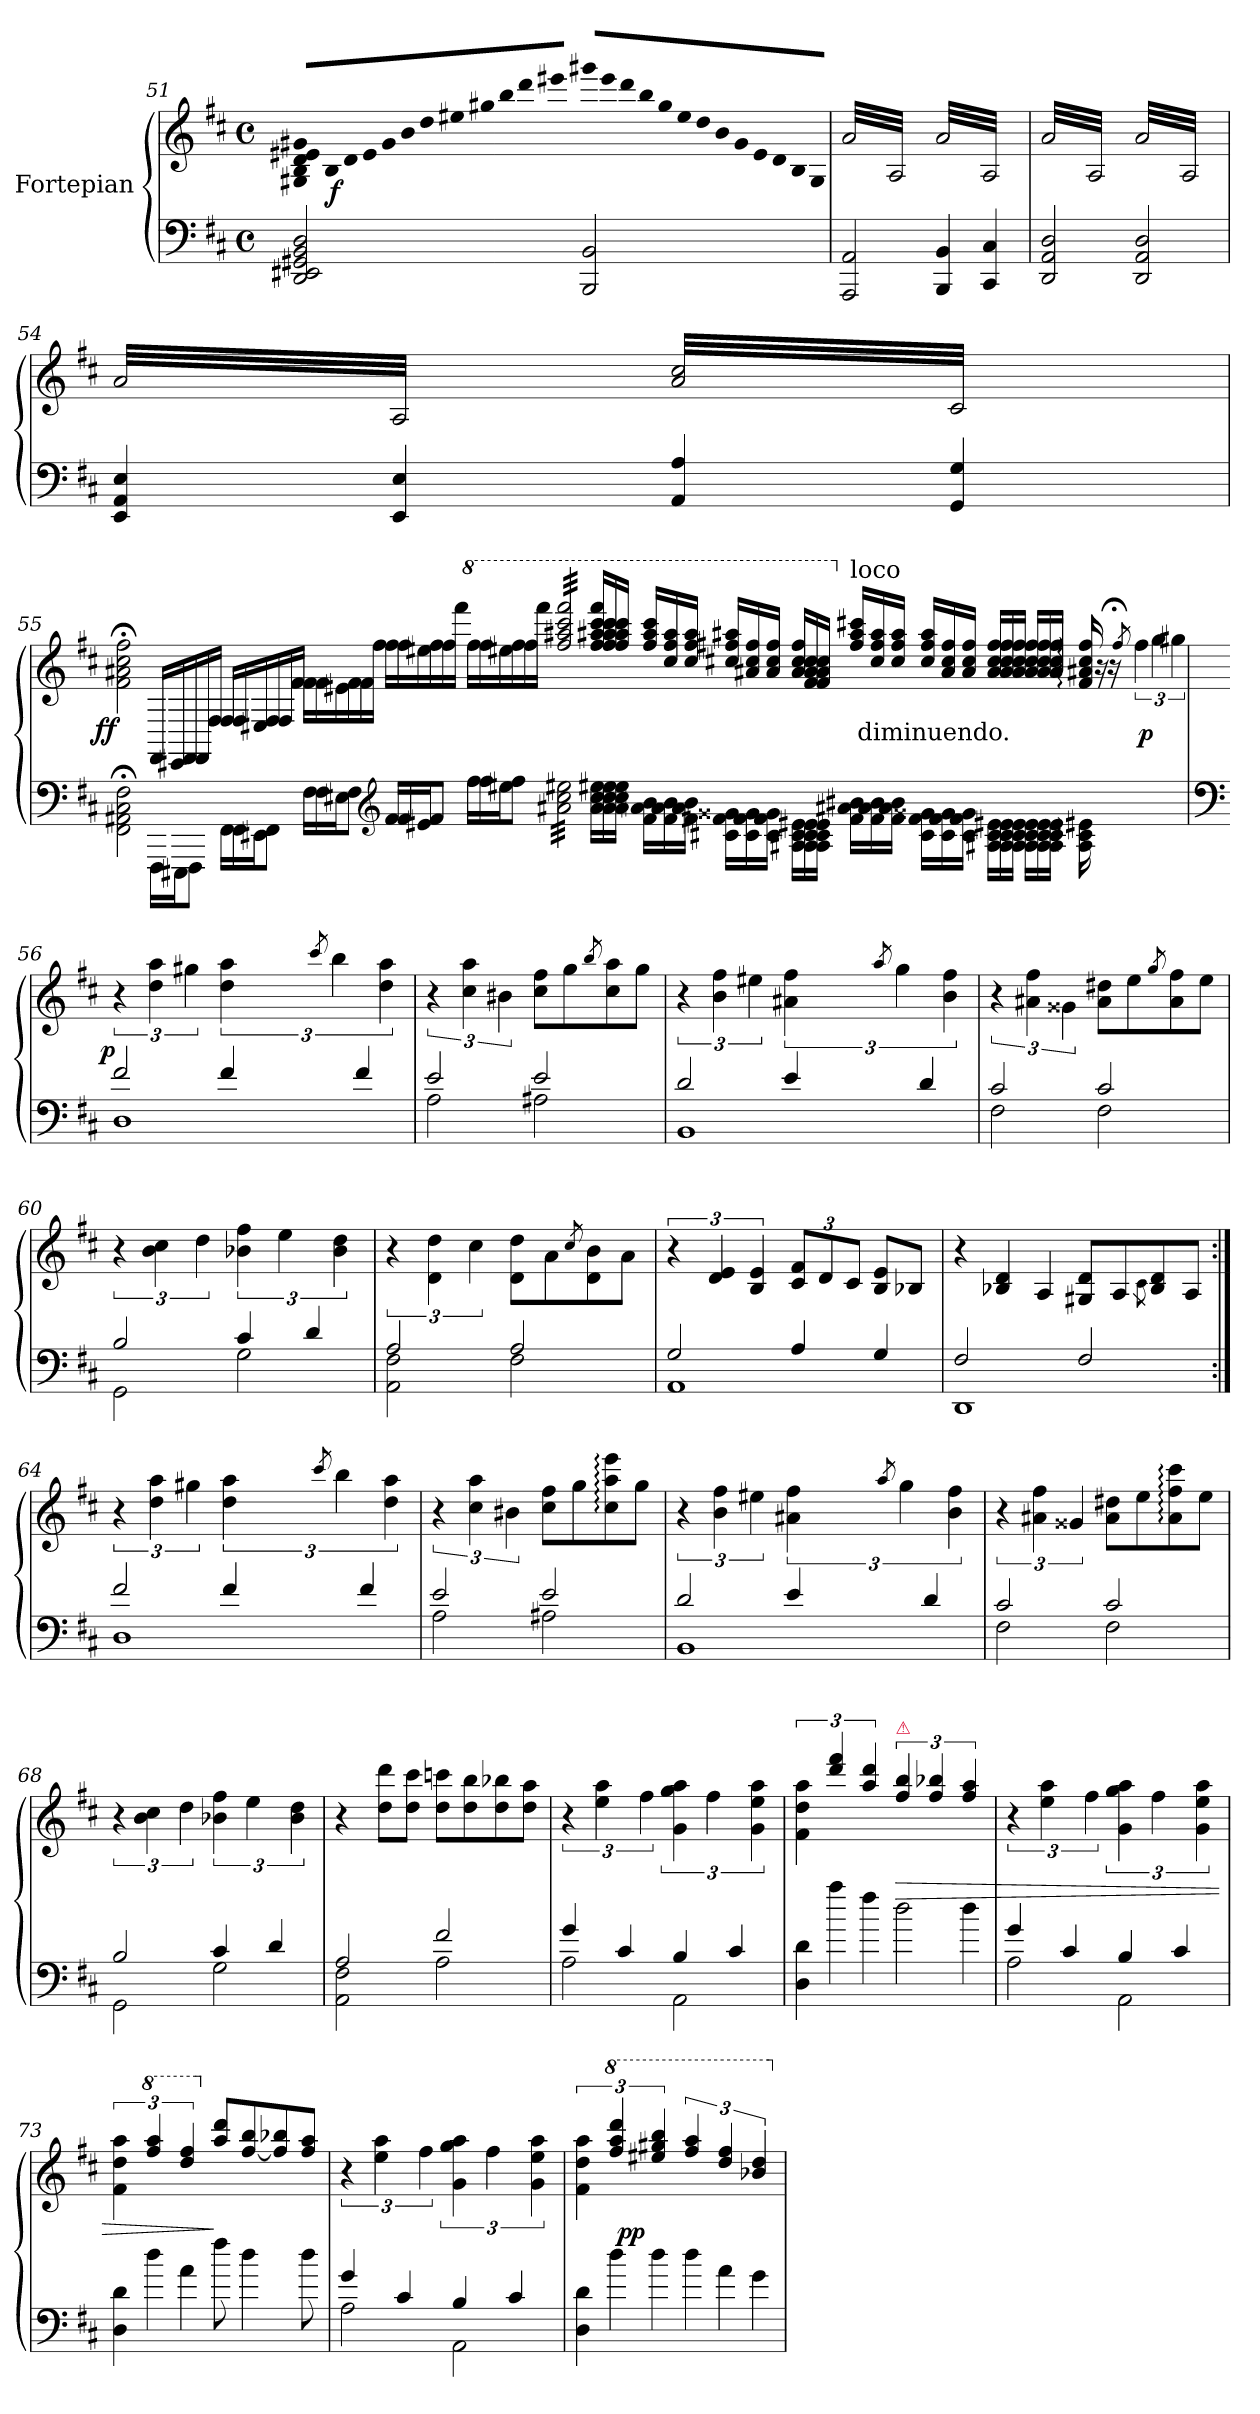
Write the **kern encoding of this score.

**kern	**kern	**dynam
*part1	*part1	*part1
*staff2	*staff1	*staff1/2
*I"Fortepian	*	*
*clefF4	*clefG2	*
*k[f#c#]	*k[f#c#]	*
*M4/4	*M4/4	*
*met(c)	*met(c)	*
*	*Xtuplet	*
=51	=51	=51
!	!LO:N:vis=32	!
2DD/ 2EE#X/ 2GG#X/ 2BB/ 2D/	24G#X/ 24B/ 24d/ 24e#X/ 24g#X/LLL	.
!	!LO:N:vis=32	!
.	24B/	.
!	!LO:N:vis=32	!LO:DY:rj
.	24d/	f.
!	!LO:N:vis=32	!
.	24e#/	.
!	!LO:N:vis=32	!
.	24g#/	.
!	!LO:N:vis=32	!
.	24b/	.
!	!LO:N:vis=32	!
.	24dd/	.
!	!LO:N:vis=32	!
.	24ee#X/	.
!	!LO:N:vis=32	!
.	24gg#X/	.
!	!LO:N:vis=32	!
.	24bb/	.
!	!LO:N:vis=32	!
.	24ddd/	.
!	!LO:N:vis=32	!
.	24eee#X/JJJ	.
!	!LO:N:vis=32	!
2BBB/ 2BB/	26ggg#X/LLL	.
!	!LO:N:vis=32	!
.	26eee#/	.
!	!LO:N:vis=32	!
.	26ddd/	.
!	!LO:N:vis=32	!
.	26bb/	.
!	!LO:N:vis=32	!
.	26gg#/	.
!	!LO:N:vis=32	!
.	26ee#/	.
!	!LO:N:vis=32	!
.	26dd/	.
!	!LO:N:vis=32	!
.	26b/	.
!	!LO:N:vis=32	!
.	26g#/	.
!	!LO:N:vis=32	!
.	26e#/	.
!	!LO:N:vis=32	!
.	26d/	.
!	!LO:N:vis=32	!
.	26B/	.
!	!LO:N:vis=32	!
.	26G#/JJJ	.
=52	=52	=52
*	*tremolo	*
2AAA/ 2AA/	32a/LLL	.
.	32A/	.
.	32a/	.
.	32A/	.
.	32a/	.
.	32A/	.
.	32a/	.
.	32A/	.
.	32a/	.
.	32A/	.
.	32a/	.
.	32A/	.
.	32a/	.
.	32A/	.
.	32a/	.
.	32A/JJJ	.
4BBB/ 4BB/	32a/LLL	.
.	32A/	.
.	32a/	.
.	32A/	.
.	32a/	.
.	32A/	.
.	32a/	.
.	32A/	.
4CC#/ 4C#/	32a/	.
.	32A/	.
.	32a/	.
.	32A/	.
.	32a/	.
.	32A/	.
.	32a/	.
.	32A/JJJ	.
=53	=53	=53
2DD/ 2AA/ 2D/	32a/LLL	.
.	32A/	.
.	32a/	.
.	32A/	.
.	32a/	.
.	32A/	.
.	32a/	.
.	32A/	.
.	32a/	.
.	32A/	.
.	32a/	.
.	32A/	.
.	32a/	.
.	32A/	.
.	32a/	.
.	32A/JJJ	.
2DD/ 2AA/ 2D/	32a/LLL	.
.	32A/	.
.	32a/	.
.	32A/	.
.	32a/	.
.	32A/	.
.	32a/	.
.	32A/	.
.	32a/	.
.	32A/	.
.	32a/	.
.	32A/	.
.	32a/	.
.	32A/	.
.	32a/	.
.	32A/JJJ	.
=54	=54	=54
4EE/ 4AA/ 4E/	32a/LLL	.
.	32A/	.
.	32a/	.
.	32A/	.
.	32a/	.
.	32A/	.
.	32a/	.
.	32A/	.
4EE/ 4E/	32a/	.
.	32A/	.
.	32a/	.
.	32A/	.
.	32a/	.
.	32A/	.
.	32a/	.
.	32A/JJJ	.
4AA/ 4A/	32a/ 32cc#/LLL	.
.	32c#/	.
.	32a/ 32cc#/	.
.	32c#/	.
.	32a/ 32cc#/	.
.	32c#/	.
.	32a/ 32cc#/	.
.	32c#/	.
4GG/ 4G/	32a/ 32cc#/	.
.	32c#/	.
.	32a/ 32cc#/	.
.	32c#/	.
.	32a/ 32cc#/	.
.	32c#/	.
.	32a/ 32cc#/	.
.	32c#/JJJ	.
*	*Xtremolo	*
=55	=55	=55
!	!	!LO:DY:rj
2FF#;<\ 2AA#X;<\ 2C#;<\ 2F#;<\	2f#;<\ 2a#X;<\ 2cc#;<\ 2ff#;<\	ff.
.	.	.
.	.	.
.	.	.
.	.	.
.	.	.
.	.	.
.	.	.
16FFF#\LL	20FF#/LL	.
.	20EE#X/	.
16EEE#X\J	.	.
.	20FF#/	.
8FFF#\J	.	.
.	20FF#/	.
.	20F#/JJ	.
*Xtuplet	*	*
24FF#\LL	24F#/LL	.
24FF#\	24F#/	.
24EE#X\J	24E#X/	.
8FF#\J	24F#/	.
.	24F#/	.
.	24f#/JJ	.
24F#\LL	24f#\LL	.
24F#\	24f#\	.
24E#X\J	24e#X\	.
8F#\J	24f#\	.
.	24f#\	.
.	24ff#\JJ	.
*clefG2	*	*
24f#/LL	24ff#\LL	.
24f#/	24ff#\	.
24e#X/J	24ee#X\	.
8f#/J	24ff#\	.
.	24ff#\	.
.	24fff#\JJ	.
*	*8va	*
24ff#\LL	24fff#\LL	.
24ff#\	24fff#\	.
24ee#X\J	24eee#X\	.
8ff#\J	24fff#\	.
.	24fff#\	.
.	24ffff#\JJ	.
!	!LO:TX:b:t=ms.	!
*tremolo	*	*
*	*tremolo	*
32a#X\ 32cc#\ 32ee#X\LLL	32fff#/ 32aaa#X/ 32cccc#/ 32ffff#/LLL	.
32a#X\ 32cc#\ 32ee#X\	32fff#/ 32aaa#X/ 32cccc#/ 32ffff#/	.
32a#X\ 32cc#\ 32ee#X\	32fff#/ 32aaa#X/ 32cccc#/ 32ffff#/	.
32a#X\ 32cc#\ 32ee#X\	32fff#/ 32aaa#X/ 32cccc#/ 32ffff#/	.
32a#X\ 32cc#\ 32ee#X\	32fff#/ 32aaa#X/ 32cccc#/ 32ffff#/	.
32a#X\ 32cc#\ 32ee#X\	32fff#/ 32aaa#X/ 32cccc#/ 32ffff#/	.
32a#X\ 32cc#\ 32ee#X\	32fff#/ 32aaa#X/ 32cccc#/ 32ffff#/	.
32a#X\ 32cc#\ 32ee#X\	32fff#/ 32aaa#X/ 32cccc#/ 32ffff#/	.
32a#X\ 32cc#\ 32ee#X\	32fff#/ 32aaa#X/ 32cccc#/ 32ffff#/	.
32a#X\ 32cc#\ 32ee#X\	32fff#/ 32aaa#X/ 32cccc#/ 32ffff#/	.
32a#X\ 32cc#\ 32ee#X\	32fff#/ 32aaa#X/ 32cccc#/ 32ffff#/	.
32a#X\ 32cc#\ 32ee#X\	32fff#/ 32aaa#X/ 32cccc#/ 32ffff#/	.
32a#X\ 32cc#\ 32ee#X\	32fff#/ 32aaa#X/ 32cccc#/ 32ffff#/	.
32a#X\ 32cc#\ 32ee#X\	32fff#/ 32aaa#X/ 32cccc#/ 32ffff#/	.
32a#X\ 32cc#\ 32ee#X\	32fff#/ 32aaa#X/ 32cccc#/ 32ffff#/	.
32a#X\ 32cc#\ 32ee#X\JJJ	32fff#/ 32aaa#X/ 32cccc#/ 32ffff#/JJJ	.
*	*Xtremolo	*
*Xtremolo	*	*
24a#\ 24cc#\ 24ee#X\LL	24fff#/ 24aaa#X/ 24cccc#/ 24ffff#/LL	.
24a#\ 24cc#\ 24ee#\	24fff#/ 24aaa#/ 24cccc#/	.
24a#\ 24cc#\ 24ee#\JJ	24fff#/ 24aaa#/ 24cccc#/JJ	.
24f#\ 24a#\ 24b#X\LL	24fff#/ 24aaa#/ 24cccc#/LL	.
24f#\ 24a#\ 24b#\	24ccc#/ 24fff#/ 24aaa#/	.
24f#\ 24a#\ 24b#\JJ	24ccc#/ 24fff#/ 24aaa#/JJ	.
24c#X\ 24f#X\ 24g##X\LL	24ccc#X/ 24fff#X/ 24aaa#X/LL	.
24c#\ 24f#\ 24g##\	24aa#X/ 24ccc#/ 24fff#/	.
24c#\ 24f#\ 24g##\JJ	24aa#/ 24ccc#/ 24fff#/JJ	.
24A#X\ 24c#\ 24e#X\LL	24aa#/ 24ccc#/ 24fff#/LL	.
24A#\ 24c#\ 24e#\	24ff#/ 24aa#/ 24ccc#/	.
24A#\ 24c#\ 24e#\JJ	24ff#/ 24aa#/ 24ccc#/JJ	.
*	*X8va	*
!	!LO:TX:a:t=loco	!
24f#\ 24a#X\ 24b#X\LL	24ff#/ 24aa#/ 24ccc#X/LL	.
!	!LO:TX:c:t=diminuendo.	!
24f#\ 24a#\ 24b#\	24cc#/ 24ff#/ 24aa#/	.
24f#\ 24a#\ 24b#\JJ	24cc#/ 24ff#/ 24aa#/JJ	.
24c#\ 24f#\ 24g##X\LL	24cc#/ 24ff#/ 24aa#/LL	.
24c#\ 24f#\ 24g##\	24a#/ 24cc#/ 24ff#/	.
24c#\ 24f#\ 24g##\JJ	24a#/ 24cc#/ 24ff#/JJ	.
24A#X\ 24c#\ 24e#X\LL	24a#/ 24cc#/ 24ff#/LL	.
24A#\ 24c#\ 24e#\	24a#/ 24cc#/ 24ff#/	.
24A#\ 24c#\ 24e#\JJ	24a#/ 24cc#/ 24ff#/JJ	.
24A#\ 24c#\ 24e#\LL	24a#/ 24cc#/ 24ff#/LL	.
24A#\ 24c#\ 24e#\	24a#/ 24cc#/ 24ff#/	.
24A#\ 24c#\ 24e#\JJ	24a#/ 24cc#/ 24ff#/JJ	.
16A#:\ 16c#:\ 16e#X:\	16f#:/ 16a#X:/ 16cc#:/ 16ff#:/	.
16ryy	16r	.
16ryy	16r;<	.
.	8qff#/	.
*	*tuplet	*
2ryy	6ff#\	.
!	!	!LO:DY:rj
.	6gg\	p.
.	6gg#X\	.
=56	=56	=56
*clefF4	*	*
*^	*	*
!	!	!	!LO:DY:rj
2f#/	1D	6r	p.
.	.	6dd\ 6aa\	.
.	.	6gg#X\	.
4f#/	.	6dd\ 6aa\	.
.	.	8qccc#/	.
.	.	6bb\	.
4f#/	.	.	.
.	.	6dd\ 6aa\	.
=57	=57	=57	=57
2e/	2A\	6r	.
.	.	6cc#\ 6aa\	.
.	.	6b#X\	.
2e/	2A#X\	8cc#\ 8ff#\L	.
.	.	8gg\	.
.	.	8qbb/	.
.	.	8cc#\ 8aa\	.
.	.	8gg\J	.
=58	=58	=58	=58
2d/	1BB	6r	.
.	.	6b\ 6ff#\	.
.	.	6ee#X\	.
4e/	.	6a#X\ 6ff#\	.
.	.	8qaa/	.
.	.	6gg\	.
4d/	.	.	.
.	.	6b\ 6ff#\	.
=59	=59	=59	=59
2c#/	2F#\	6r	.
.	.	6a#X\ 6ff#\	.
.	.	6g##X\	.
2c#/	2F#\	8a#\ 8dd#X\L	.
.	.	8ee\	.
.	.	8qgg/	.
.	.	8a#\ 8ff#\	.
.	.	8ee\J	.
=60	=60	=60	=60
2B/	2GG\	6r	.
.	.	6b\ 6cc#\	.
.	.	6dd\	.
4c#/	2G\	6b-X\ 6ff#\	.
.	.	6ee\	.
4d/	.	.	.
.	.	6b-\ 6dd\	.
=61	=61	=61	=61
2A/	2AA\ 2F#\	6r	.
.	.	6d\ 6dd\	.
.	.	6cc#\	.
2A/	2F#\	8d\ 8dd\L	.
.	.	8a\	.
.	.	8qcc#/	.
.	.	8d\ 8b\	.
.	.	8a\J	.
=62	=62	=62	=62
2G/	1AA	6r	.
.	.	6d/ 6e/	.
.	.	6B/ 6e/	.
4A/	.	12c#/ 12f#/L	.
.	.	12d/	.
.	.	12c#/J	.
4G/	.	8B/ 8e/L	.
.	.	8B-X/J	.
=63	=63	=63	=63
*	*	*Xtuplet	*
2F#/	1DD	6r	.
.	.	6B-X/ 6d/	.
.	.	6A/	.
2F#/	.	8G#X/ 8d/L	.
.	.	8A/	.
.	.	8qc#\	.
.	.	8B-/ 8d/	.
.	.	8A/J	.
=64:|!	=64:|!	=64:|!	=64:|!
*	*	*tuplet	*
2f#/	1D	6r	.
.	.	6dd\ 6aa\	.
.	.	6gg#X\	.
4f#/	.	6dd\ 6aa\	.
.	.	8qccc#/	.
.	.	6bb\	.
4f#/	.	.	.
.	.	6dd\ 6aa\	.
=65	=65	=65	=65
2e/	2A\	6r	.
.	.	6cc#\ 6aa\	.
.	.	6b#X\	.
2e/	2A#X\	8cc#\ 8ff#\L	.
.	.	8gg\	.
.	.	8cc#:\ 8aa:\ 8eee:\	.
.	.	8gg\J	.
=66	=66	=66	=66
2d/	1BB	6r	.
.	.	6b\ 6ff#\	.
.	.	6ee#X\	.
4e/	.	6a#X\ 6ff#\	.
.	.	8qaa/	.
.	.	6gg\	.
4d/	.	.	.
.	.	6b\ 6ff#\	.
=67	=67	=67	=67
2c#/	2F#\	6r	.
.	.	6a#X\ 6ff#\	.
.	.	6g##X/	.
2c#/	2F#\	8a#\ 8dd#X\L	.
.	.	8ee\	.
.	.	8a#:\ 8ff#:\ 8ccc#:\	.
.	.	8ee\J	.
=68	=68	=68	=68
2B/	2GG\	6r	.
.	.	6b\ 6cc#\	.
.	.	6dd\	.
4c#/	2G\	6b-X\ 6ff#\	.
.	.	6ee\	.
4d/	.	.	.
.	.	6b-\ 6dd\	.
=69	=69	=69	=69
2A/	2AA\ 2F#\	4r	.
.	.	8dd\ 8ddd\L	.
.	.	8dd\ 8ccc#\J	.
2f#/	2A\	8dd\ 8cccn\L	.
.	.	8dd\ 8bb\	.
.	.	8dd\ 8bb-X\	.
.	.	8dd\ 8aa\J	.
=70	=70	=70	=70
4g/	2A\	6r	.
.	.	6ee\ 6aa\	.
4c#/	.	.	.
.	.	6ff#\	.
4B/	2AA\	6g\ 6gg\ 6aa\	.
.	.	6ff#\	.
4c#/	.	.	.
.	.	6g\ 6ee\ 6aa\	.
*v	*v	*	*
=71	=71	=71
6D\ 6d\	6f#\ 6dd\ 6aa\	.
6aa\	6ddd/ 6fff#/	.
6ff#\	6aa/ 6ddd/	.
!	!LO:TX:a:Bi:color=crimson:t=⚠	!
3dd\	6ff#/ 6bb/	>
.	6ff#/ 6bb-X/	.
6dd\	6ff#/ 6aa/	.
=72	=72	=72
*^	*	*
4g/	2A\	6r	.
.	.	6ee\ 6aa\	.
4c#/	.	.	.
.	.	6ff#\	.
4B/	2AA\	6g\ 6gg\ 6aa\	.
.	.	6ff#\	.
4c#/	.	.	.
.	.	6g\ 6ee\ 6aa\	.
*v	*v	*	*
=73	=73	=73
6D\ 6d\	6f#\ 6dd\ 6aa\	.
*	*8va	*
6dd\	6fff#/ 6aaa/	.
6a\	6ddd/ 6fff#/	.
*	*X8va	*
8ff#\	8aa/ 8ddd/L	]
4dd\	[8ff#/ 8bb/	.
.	8ff#]/ 8bb-X/	.
8dd\	8ff#/ 8aa/J	.
=74	=74	=74
*^	*	*
4g/	2A\	6r	.
.	.	6ee\ 6aa\	.
4c#/	.	.	.
.	.	6ff#\	.
4B/	2AA\	6g\ 6gg\ 6aa\	.
.	.	6ff#\	.
4c#/	.	.	.
.	.	6g\ 6ee\ 6aa\	.
*v	*v	*	*
=75	=75	=75
6D\ 6d\	6f#\ 6dd\ 6aa\	.
*	*8va	*
6dd\	6fff#/ 6aaa/ 6dddd/	.
!	!	!LO:DY:rj
6dd\	6eee#X/ 6ggg#X/ 6bbb/	pp.
6dd\	6fff#/ 6aaa/	.
6a\	6ddd/ 6fff#/	.
6g\	6bb-X/ 6ddd/	.
*	*X8va	*
=	=	=
*-	*-	*-
